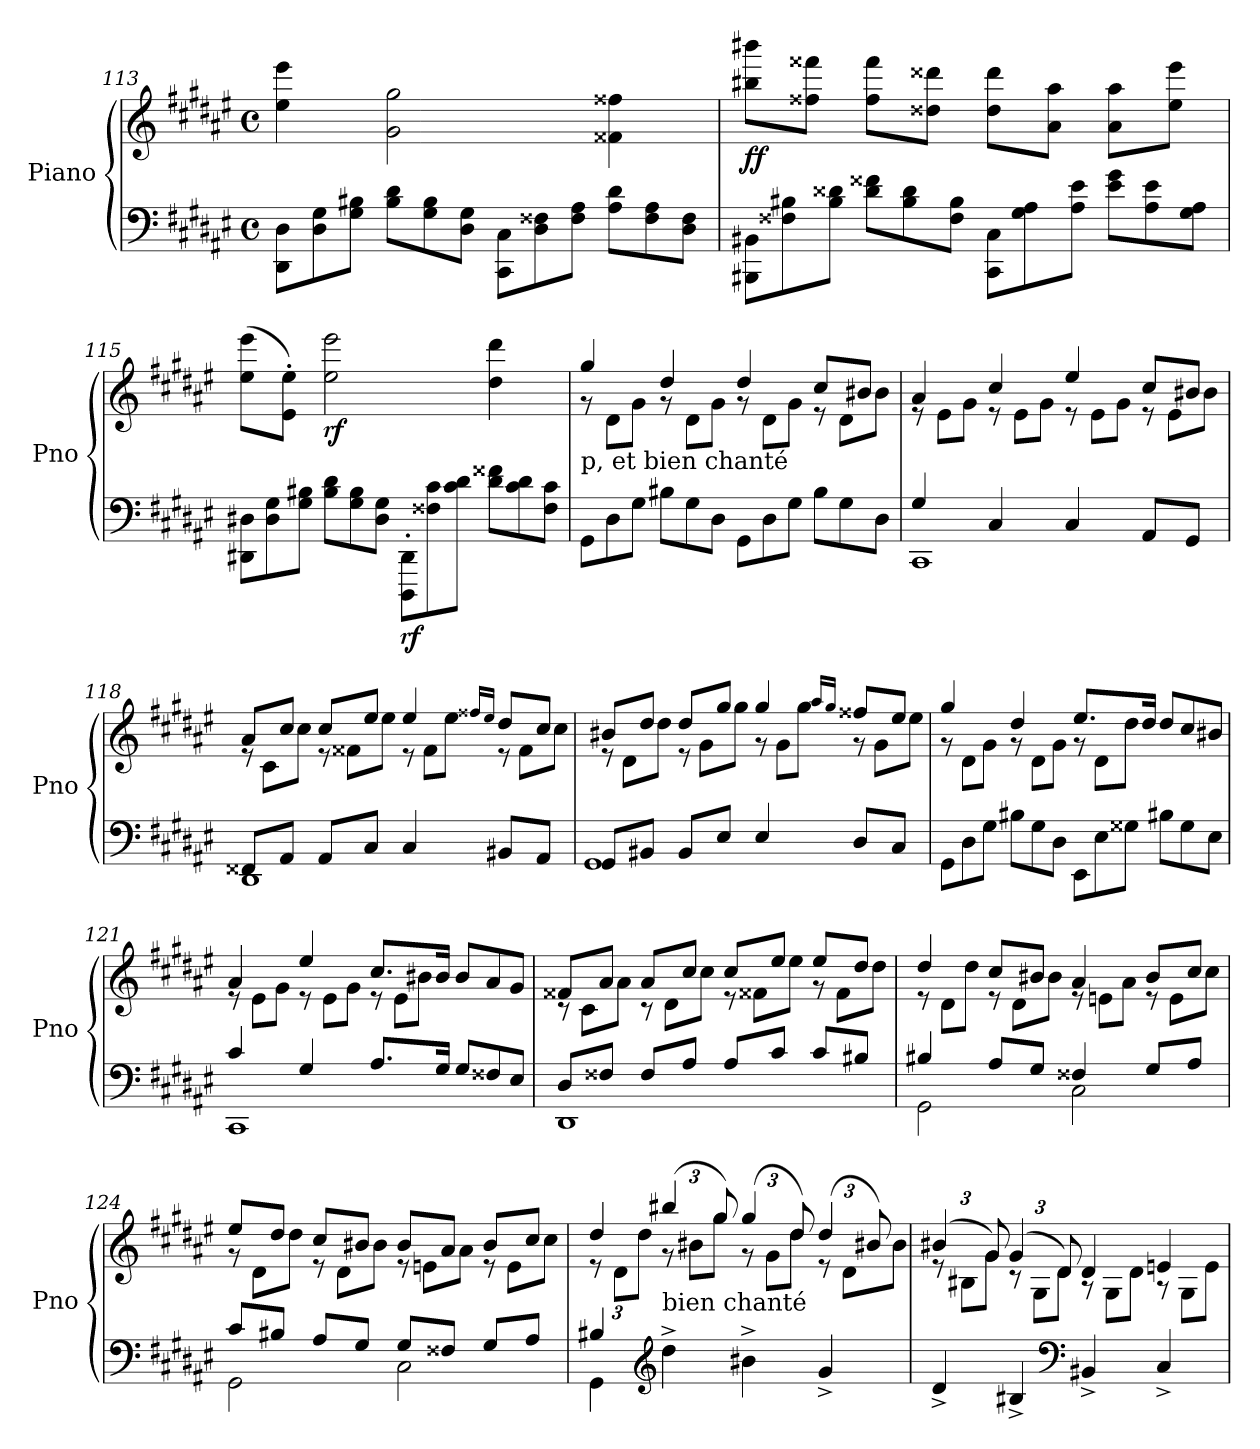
**kern	**kern	**dynam
*part1	*part1	*part1
*staff2	*staff1	*staff1/2
*I"Piano	*	*
*I'Pno	*	*
!!LO:LB:g=z
*clefF4	*clefG2	*
*k[f#c#g#d#a#e#]	*k[f#c#g#d#a#e#]	*
*F#:	*F#:	*
*M4/4	*M4/4	*
*met(c)	*met(c)	*
*Xtuplet	*	*
=113	=113	=113
12DD#\ 12D#\L	4ee#\ 4eee#\	.
12D#\ 12G#\	.	.
12G#\ 12B#X\J	.	.
12B#\ 12d#\L	2g#\ 2gg#\	.
12G#\ 12B#\	.	.
12D#\ 12G#\J	.	.
12CC#\ 12C#\L	.	.
12D#\ 12F##X\	.	.
12F##\ 12A#\J	.	.
12A#\ 12d#\L	4f##X\ 4ff##X\	.
12F##\ 12A#\	.	.
12D#\ 12F##\J	.	.
=114	=114	=114
!	!	!LO:DY:b
12BBB#X\ 12BB#X\L	8bb#X\ 8bbb#X\L	ff
12F##X\ 12B#X\	.	.
.	8ff##X\ 8fff##X\J	.
12B#\ 12d##X\J	.	.
12d##\ 12f##X\L	8ff##\ 8fff##\L	.
12B#\ 12d##\	.	.
.	8dd##X\ 8ddd##X\J	.
12F##\ 12B#\J	.	.
12CC#\ 12C#\L	8dd##\ 8ddd##\L	.
12G#\ 12A#\	.	.
.	8a#\ 8aa#\J	.
12A#\ 12e#\J	.	.
12e#\ 12g#\L	8a#\ 8aa#\L	.
12A#\ 12e#\	.	.
.	8ee#\ 8eee#\J	.
12G#\ 12A#\J	.	.
=115	=115	=115
12DD#X\ 12D#X\L	(8ee#\ 8eee#\L	.
12D#\ 12G#\	.	.
.	8e#\' 8ee#\'J)	.
12G#\ 12B#X\J	.	.
!	!	!LO:DY:b
12B#\ 12d#\L	2ee#\ 2eee#\	rf
12G#\ 12B#\	.	.
12D#\ 12G#\J	.	.
!	!	!LO:DY:b=2
12DDD#/' 12DD#/'L	.	rf
12F##X\ 12c#\	.	.
12c#\ 12d#\J	.	.
12d#\ 12f##X\L	4dd#\ 4ddd#\	.
12c#\ 12d#\	.	.
12F##\ 12c#\J	.	.
!!LO:LB:g=z
=116	=116	=116
*	*^	*
*	*	*Xtuplet	*
!	!LO:TX:b:t=p, et bien chanté	!	!
12GG#\L	4gg#/	12rg	.
12D#\	.	12d#\L	.
12G#\J	.	12g#\J	.
12B#X\L	4dd#/	12rg	.
12G#\	.	12d#\L	.
12D#\J	.	12g#\J	.
12GG#\L	4dd#/	12rg	.
12D#\	.	12d#\L	.
12G#\J	.	12g#\J	.
12B#\L	8cc#/L	12re	.
12G#\	.	12d#\L	.
.	8b#X/J	.	.
12D#\J	.	12b#\J	.
=117	=117	=117	=117
*^	*	*	*
4G#/	1CC#:	4a#/	12re	.
.	.	.	12e#\L	.
.	.	.	12g#\J	.
4C#/	.	4cc#/	12re	.
.	.	.	12e#\L	.
.	.	.	12g#\J	.
4C#/	.	4ee#/	12re	.
.	.	.	12e#\L	.
.	.	.	12g#\J	.
8AA#/L	.	8cc#/L	12re	.
.	.	.	12e#\L	.
8GG#/J	.	8b#X/J	.	.
.	.	.	12b#\J	.
=118	=118	=118	=118	=118
8FF##X/L	1DD#	8a#/L	12re	.
.	.	.	12c#\L	.
8AA#/J	.	8cc#/J	.	.
.	.	.	12cc#\J	.
8AA#/L	.	8cc#/L	12re	.
.	.	.	12f##X\L	.
8C#/J	.	8ee#/J	.	.
.	.	.	12ee#\J	.
4C#/	.	4ee#/	12re	.
.	.	.	12f##\L	.
.	.	.	12ee#\J	.
.	.	16qff##X/LL	.	.
.	.	16qee#/JJ	.	.
8BB#X/L	.	8dd#/L	12re	.
.	.	.	12f##\L	.
8AA#/J	.	8cc#/J	.	.
.	.	.	12cc#\J	.
!!LO:LB:g=z	!!
=119	=119	=119	=119	=119
8GG#/L	1GG#	8b#X/L	12re	.
.	.	.	12d#\L	.
8BB#X/J	.	8dd#/J	.	.
.	.	.	12dd#\J	.
8BB#/L	.	8dd#/L	12re	.
.	.	.	12g#\L	.
8E#/J	.	8gg#/J	.	.
.	.	.	12gg#\J	.
4E#/	.	4gg#/	12rg	.
.	.	.	12g#\L	.
.	.	.	12gg#\J	.
.	.	16qaa#/LL	.	.
.	.	16qgg#/JJ	.	.
8D#/L	.	8ff##X/L	12rg	.
.	.	.	12g#\L	.
8C#/J	.	8ee#/J	.	.
.	.	.	12ee#\J	.
*v	*v	*	*	*
=120	=120	=120	=120
12GG#\L	4gg#/	12rg	.
12D#\	.	12d#\L	.
12G#\J	.	12g#\J	.
12B#X\L	4dd#/	12rg	.
12G#\	.	12d#\L	.
12D#\J	.	12g#\J	.
12EE#\L	8.ee#/L	12rg	.
12E#\	.	12d#\L	.
12G##X\J	.	12dd#\J	.
.	16dd#/Jk	.	.
12B#X\L	12dd#/L	4ryy	.
12G##\	12cc#/	.	.
12E#\J	12b#X/J	.	.
=121	=121	=121	=121
*^	*	*	*
4c#/	1CC#:	4a#/	12re	.
.	.	.	12e#\L	.
.	.	.	12g#\J	.
4G#/	.	4ee#/	12re	.
.	.	.	12e#\L	.
.	.	.	12g#\J	.
8.A#/L	.	8.cc#/L	12re	.
.	.	.	12e#\L	.
.	.	.	12b#X\J	.
16G#/Jk	.	16b#/Jk	.	.
12G#/L	.	12b#/L	4ryy	.
12F##X/	.	12a#/	.	.
12E#/J	.	12g#/J	.	.
!!LO:PB:g=z	!!
=122	=122	=122	=122	=122
8D#/L	1DD#:	8f##X/L	12rc	.
.	.	.	12c#\L	.
8F##X/J	.	8a#/J	.	.
.	.	.	12a#\J	.
8F##/L	.	8a#/L	12rc	.
.	.	.	12d#\L	.
8A#/J	.	8cc#/J	.	.
.	.	.	12cc#\J	.
8A#/L	.	8cc#/L	12re	.
.	.	.	12f##X\L	.
8c#/J	.	8ee#/J	.	.
.	.	.	12ee#\J	.
8c#/L	.	8ee#/L	12rg	.
.	.	.	12f##\L	.
8B#X/J	.	8dd#/J	.	.
.	.	.	12dd#\J	.
=123	=123	=123	=123	=123
4B#X/	2GG#\	4dd#/	12re	.
.	.	.	12d#\L	.
.	.	.	12dd#\J	.
8A#/L	.	8cc#/L	12re	.
.	.	.	12d#\L	.
8G#/J	.	8b#X/J	.	.
.	.	.	12b#\J	.
4F##X/	2C#\	4a#/	12re	.
.	.	.	12en\L	.
.	.	.	12a#\J	.
8G#/L	.	8b#/L	12re	.
.	.	.	12e\L	.
8A#/J	.	8cc#/J	.	.
.	.	.	12cc#\J	.
=124	=124	=124	=124	=124
8c#/L	2GG#\	8ee#/L	12rg	.
.	.	.	12d#\L	.
8B#X/J	.	8dd#/J	.	.
.	.	.	12dd#\J	.
8A#/L	.	8cc#/L	12re	.
.	.	.	12d#\L	.
8G#/J	.	8b#X/J	.	.
.	.	.	12b#\J	.
8G#/L	2C#\	8b#/L	12re	.
.	.	.	12en\L	.
8F##X/J	.	8a#/J	.	.
.	.	.	12a#\J	.
8G#/L	.	8b#/L	12re	.
.	.	.	12e\L	.
8A#/J	.	8cc#/J	.	.
.	.	.	12cc#\J	.
!!LO:LB:g=z	!!
=125	=125	=125	=125	=125
4B#X/	4GG#\	4dd#/	12re	.
.	.	.	12d#\L	.
.	.	.	12dd#\J	.
*clefG2	*	*	*	*
*	*	*tuplet	*	*
*	*	*Xbrackettup	*Xtuplet	*
!	!	!LO:TX:b:t=bien chanté	!	!
4dd#^\	2.ryy	(6bb#X/	12rg	.
.	.	.	12b#X\L	.
.	.	12gg#/)	12gg#\J	.
*	*	*tuplet	*Xtuplet	*
4b#X^\	.	(6gg#/	12rg	.
.	.	.	12g#\L	.
.	.	12dd#/)	12dd#\J	.
*	*	*tuplet	*Xtuplet	*
4g#^/	.	(6dd#/	12re	.
.	.	.	12d#\L	.
.	.	12b#X/)	12b#\J	.
*v	*v	*	*	*
=126	=126	=126	=126
*	*tuplet	*Xtuplet	*
4d#^/	(6b#X/	12re	.
.	.	12B#X\L	.
.	12g#/)	12g#\J	.
*	*tuplet	*Xtuplet	*
4B#X^/	(6g#/	12rc	.
.	.	12G#\L	.
.	12d#/)	12d#\J	.
*clefF4	*	*	*
4BB#X^/	4d#/	12rA	.
.	.	12G#\L	.
.	.	12d#\J	.
4C#^/	4en/	12rA	.
.	.	12G#\L	.
.	.	12e\J	.
*	*v	*v	*
=	=	=
*-	*-	*-
